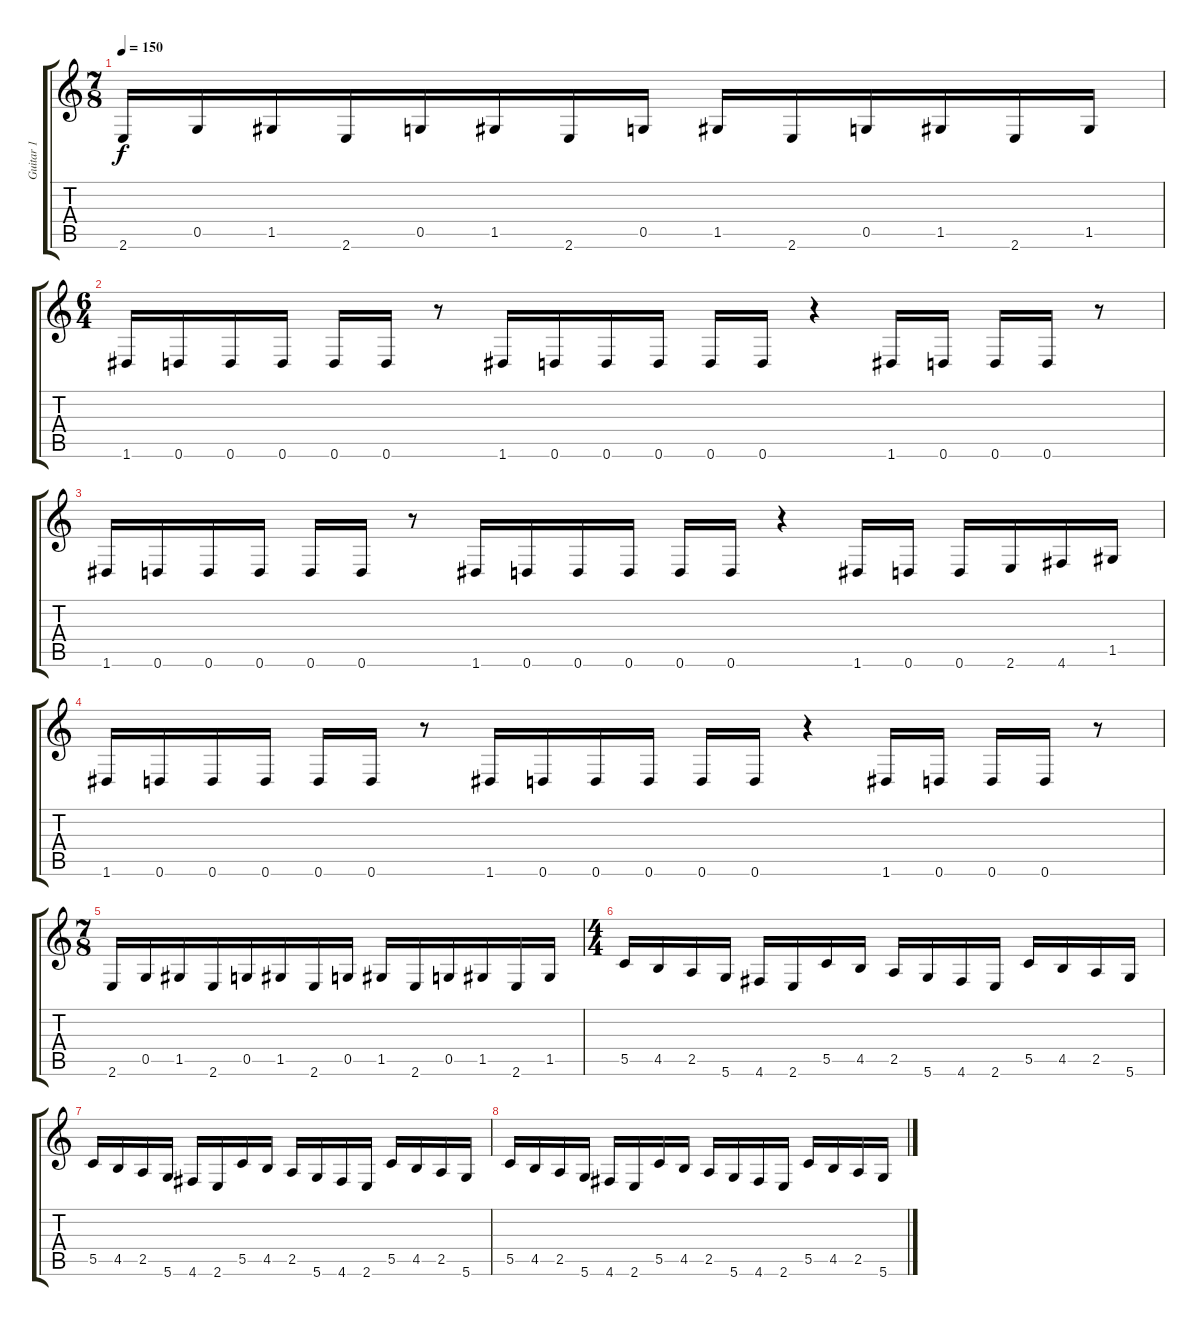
\track ("Guitar 1" "Guitar 1") {instrument distortionguitar}
\staff {score tabs}
\tuning (D4 A3 F3 C3 G2 D2) {hide}
\ts (7 8)
\tempo 150
\clef g2
\ks c
2.6.16{dy f} 0.5.16 1.5.16 2.6.16 0.5.16 1.5.16 2.6.16 0.5.16 1.5.16 2.6.16 0.5.16 1.5.16 2.6.16 1.5.16 |
\ts (6 4)
1.6.16 0.6.16 0.6.16 0.6.16 0.6.16 0.6.16 r.8 1.6.16 0.6.16 0.6.16 0.6.16 0.6.16 0.6.16 r.4 1.6.16 0.6.16 0.6.16 0.6.16 r.8 |
1.6.16 0.6.16 0.6.16 0.6.16 0.6.16 0.6.16 r.8 1.6.16 0.6.16 0.6.16 0.6.16 0.6.16 0.6.16 r.4 1.6.16 0.6.16 0.6.16 2.6.16 4.6.16 1.5.16 |
1.6.16 0.6.16 0.6.16 0.6.16 0.6.16 0.6.16 r.8 1.6.16 0.6.16 0.6.16 0.6.16 0.6.16 0.6.16 r.4 1.6.16 0.6.16 0.6.16 0.6.16 r.8 |
\ts (7 8)
2.6.16 0.5.16 1.5.16 2.6.16 0.5.16 1.5.16 2.6.16 0.5.16 1.5.16 2.6.16 0.5.16 1.5.16 2.6.16 1.5.16 |
\ts (4 4)
5.5.16 4.5.16 2.5.16 5.6.16 4.6.16 2.6.16 5.5.16 4.5.16 2.5.16 5.6.16 4.6.16 2.6.16 5.5.16 4.5.16 2.5.16 5.6.16 |
5.5.16 4.5.16 2.5.16 5.6.16 4.6.16 2.6.16 5.5.16 4.5.16 2.5.16 5.6.16 4.6.16 2.6.16 5.5.16 4.5.16 2.5.16 5.6.16 |
5.5.16 4.5.16 2.5.16 5.6.16 4.6.16 2.6.16 5.5.16 4.5.16 2.5.16 5.6.16 4.6.16 2.6.16 5.5.16 4.5.16 2.5.16 5.6.16
